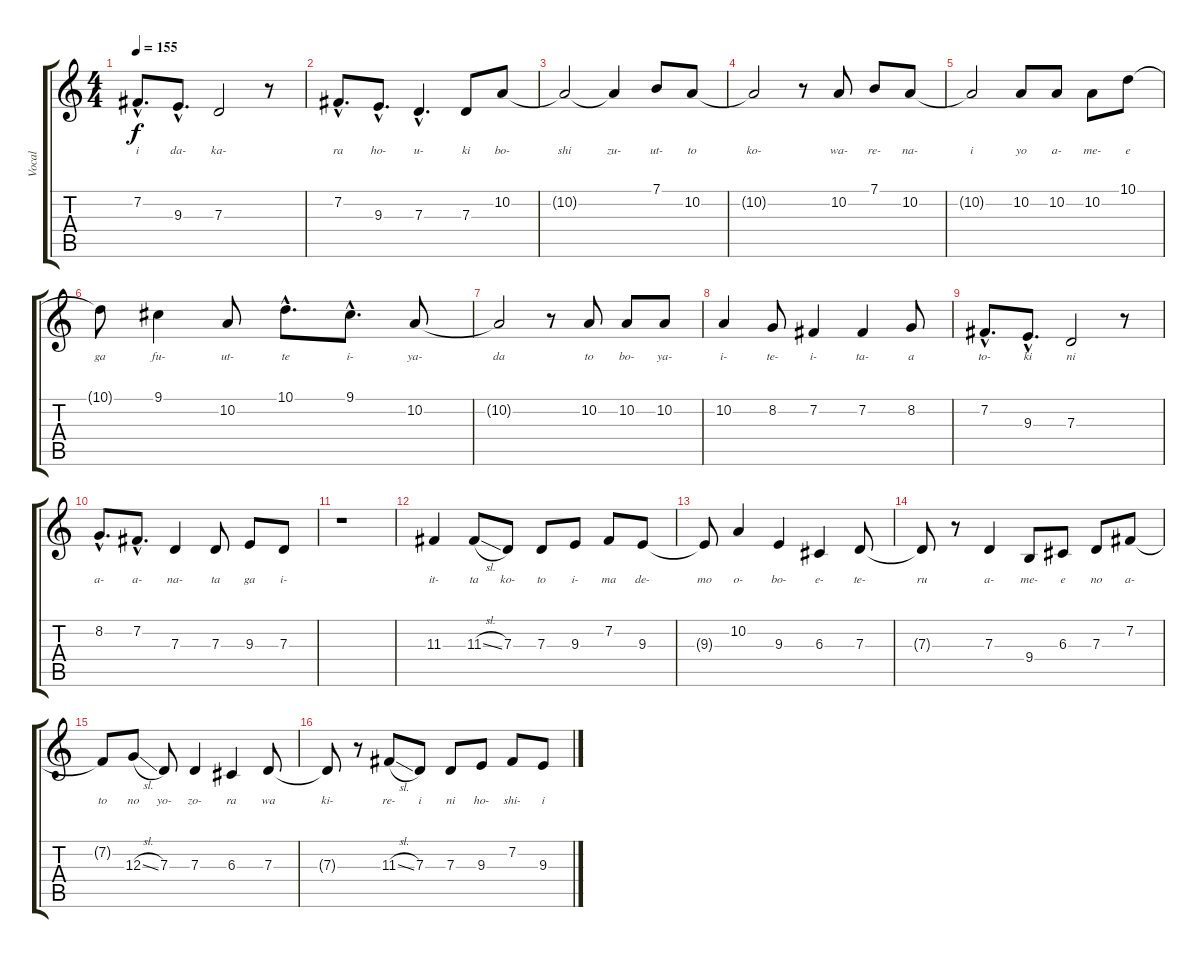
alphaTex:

\track ("Vocal" "Vocal") {instrument flute}
\staff {score tabs}
\tuning (E4 B3 G3 D3 A2 E2) {hide}
\ts (4 4)
\tempo 155
\clef g2
\ks c
7.2{hac}.8{d lyrics (0 "i") lyrics (1 "") lyrics (2 "") lyrics (3 "") lyrics (4 "") dy f} 9.3{hac}.8{d lyrics (0 "da-") lyrics (1 "") lyrics (2 "") lyrics (3 "") lyrics (4 "")} 7.3.2{lyrics (0 "ka-") lyrics (1 "") lyrics (2 "") lyrics (3 "") lyrics (4 "")} r.8 |
7.2{hac}.8{d lyrics (0 "ra") lyrics (1 "") lyrics (2 "") lyrics (3 "") lyrics (4 "")} 9.3{hac}.8{d lyrics (0 "ho-") lyrics (1 "") lyrics (2 "") lyrics (3 "") lyrics (4 "")} 7.3{hac}.4{d lyrics (0 "u-") lyrics (1 "") lyrics (2 "") lyrics (3 "") lyrics (4 "")} 7.3.8{lyrics (0 "ki") lyrics (1 "") lyrics (2 "") lyrics (3 "") lyrics (4 "")} 10.2.8{lyrics (0 "bo-") lyrics (1 "") lyrics (2 "") lyrics (3 "") lyrics (4 "")} |
10.2{t}.2{lyrics (0 "shi") lyrics (1 "") lyrics (2 "") lyrics (3 "") lyrics (4 "")} 10.2{t}.4{lyrics (0 "zu-") lyrics (1 "") lyrics (2 "") lyrics (3 "") lyrics (4 "")} 7.1.8{lyrics (0 "ut-") lyrics (1 "") lyrics (2 "") lyrics (3 "") lyrics (4 "")} 10.2.8{lyrics (0 "to") lyrics (1 "") lyrics (2 "") lyrics (3 "") lyrics (4 "")} |
10.2{t}.2{lyrics (0 "ko-") lyrics (1 "") lyrics (2 "") lyrics (3 "") lyrics (4 "")} r.8 10.2.8{lyrics (0 "wa-") lyrics (1 "") lyrics (2 "") lyrics (3 "") lyrics (4 "")} 7.1.8{lyrics (0 "re-") lyrics (1 "") lyrics (2 "") lyrics (3 "") lyrics (4 "")} 10.2.8{lyrics (0 "na-") lyrics (1 "") lyrics (2 "") lyrics (3 "") lyrics (4 "")} |
10.2{t}.2{lyrics (0 "i") lyrics (1 "") lyrics (2 "") lyrics (3 "") lyrics (4 "")} 10.2.8{lyrics (0 "yo") lyrics (1 "") lyrics (2 "") lyrics (3 "") lyrics (4 "")} 10.2.8{lyrics (0 "a-") lyrics (1 "") lyrics (2 "") lyrics (3 "") lyrics (4 "")} 10.2.8{lyrics (0 "me-") lyrics (1 "") lyrics (2 "") lyrics (3 "") lyrics (4 "")} 10.1.8{lyrics (0 "e") lyrics (1 "") lyrics (2 "") lyrics (3 "") lyrics (4 "")} |
10.1{t}.8{lyrics (0 "ga") lyrics (1 "") lyrics (2 "") lyrics (3 "") lyrics (4 "")} 9.1.4{lyrics (0 "fu-") lyrics (1 "") lyrics (2 "") lyrics (3 "") lyrics (4 "")} 10.2.8{lyrics (0 "ut-") lyrics (1 "") lyrics (2 "") lyrics (3 "") lyrics (4 "")} 10.1{hac}.8{d lyrics (0 "te") lyrics (1 "") lyrics (2 "") lyrics (3 "") lyrics (4 "")} 9.1{hac}.8{d lyrics (0 "i-") lyrics (1 "") lyrics (2 "") lyrics (3 "") lyrics (4 "")} 10.2.8{lyrics (0 "ya-") lyrics (1 "") lyrics (2 "") lyrics (3 "") lyrics (4 "")} |
10.2{t}.2{lyrics (0 "da") lyrics (1 "") lyrics (2 "") lyrics (3 "") lyrics (4 "")} r.8 10.2.8{lyrics (0 "to") lyrics (1 "") lyrics (2 "") lyrics (3 "") lyrics (4 "")} 10.2.8{lyrics (0 "bo-") lyrics (1 "") lyrics (2 "") lyrics (3 "") lyrics (4 "")} 10.2.8{lyrics (0 "ya-") lyrics (1 "") lyrics (2 "") lyrics (3 "") lyrics (4 "")} |
10.2.4{lyrics (0 "i-") lyrics (1 "") lyrics (2 "") lyrics (3 "") lyrics (4 "")} 8.2.8{lyrics (0 "te-") lyrics (1 "") lyrics (2 "") lyrics (3 "") lyrics (4 "")} 7.2.4{lyrics (0 "i-") lyrics (1 "") lyrics (2 "") lyrics (3 "") lyrics (4 "")} 7.2.4{lyrics (0 "ta-") lyrics (1 "") lyrics (2 "") lyrics (3 "") lyrics (4 "")} 8.2.8{lyrics (0 "a") lyrics (1 "") lyrics (2 "") lyrics (3 "") lyrics (4 "")} |
7.2{hac}.8{d lyrics (0 "to-") lyrics (1 "") lyrics (2 "") lyrics (3 "") lyrics (4 "")} 9.3{hac}.8{d lyrics (0 "ki") lyrics (1 "") lyrics (2 "") lyrics (3 "") lyrics (4 "")} 7.3.2{lyrics (0 "ni") lyrics (1 "") lyrics (2 "") lyrics (3 "") lyrics (4 "")} r.8 |
8.2{hac}.8{d lyrics (0 "a-") lyrics (1 "") lyrics (2 "") lyrics (3 "") lyrics (4 "")} 7.2{hac}.8{d lyrics (0 "a-") lyrics (1 "") lyrics (2 "") lyrics (3 "") lyrics (4 "")} 7.3.4{lyrics (0 "na-") lyrics (1 "") lyrics (2 "") lyrics (3 "") lyrics (4 "")} 7.3.8{lyrics (0 "ta") lyrics (1 "") lyrics (2 "") lyrics (3 "") lyrics (4 "")} 9.3.8{lyrics (0 "ga") lyrics (1 "") lyrics (2 "") lyrics (3 "") lyrics (4 "")} 7.3.8{lyrics (0 "i-") lyrics (1 "") lyrics (2 "") lyrics (3 "") lyrics (4 "")} |
r.1 |
11.3.4{lyrics (0 "it-") lyrics (1 "") lyrics (2 "") lyrics (3 "") lyrics (4 "")} 11.3{sl}.8{lyrics (0 "ta") lyrics (1 "") lyrics (2 "") lyrics (3 "") lyrics (4 "")} 7.3.8{lyrics (0 "ko-") lyrics (1 "") lyrics (2 "") lyrics (3 "") lyrics (4 "")} 7.3.8{lyrics (0 "to") lyrics (1 "") lyrics (2 "") lyrics (3 "") lyrics (4 "")} 9.3.8{lyrics (0 "i-") lyrics (1 "") lyrics (2 "") lyrics (3 "") lyrics (4 "")} 7.2.8{lyrics (0 "ma") lyrics (1 "") lyrics (2 "") lyrics (3 "") lyrics (4 "")} 9.3.8{lyrics (0 "de-") lyrics (1 "") lyrics (2 "") lyrics (3 "") lyrics (4 "")} |
9.3{t}.8{lyrics (0 "mo") lyrics (1 "") lyrics (2 "") lyrics (3 "") lyrics (4 "")} 10.2.4{lyrics (0 "o-") lyrics (1 "") lyrics (2 "") lyrics (3 "") lyrics (4 "")} 9.3.4{lyrics (0 "bo-") lyrics (1 "") lyrics (2 "") lyrics (3 "") lyrics (4 "")} 6.3.4{lyrics (0 "e-") lyrics (1 "") lyrics (2 "") lyrics (3 "") lyrics (4 "")} 7.3.8{lyrics (0 "te-") lyrics (1 "") lyrics (2 "") lyrics (3 "") lyrics (4 "")} |
7.3{t}.8{lyrics (0 "ru") lyrics (1 "") lyrics (2 "") lyrics (3 "") lyrics (4 "")} r.8 7.3.4{lyrics (0 "a-") lyrics (1 "") lyrics (2 "") lyrics (3 "") lyrics (4 "")} 9.4.8{lyrics (0 "me-") lyrics (1 "") lyrics (2 "") lyrics (3 "") lyrics (4 "")} 6.3.8{lyrics (0 "e") lyrics (1 "") lyrics (2 "") lyrics (3 "") lyrics (4 "")} 7.3.8{lyrics (0 "no") lyrics (1 "") lyrics (2 "") lyrics (3 "") lyrics (4 "")} 7.2.8{lyrics (0 "a-") lyrics (1 "") lyrics (2 "") lyrics (3 "") lyrics (4 "")} |
7.2{t}.8{lyrics (0 "to") lyrics (1 "") lyrics (2 "") lyrics (3 "") lyrics (4 "")} 12.3{sl}.8{lyrics (0 "no") lyrics (1 "") lyrics (2 "") lyrics (3 "") lyrics (4 "")} 7.3.8{lyrics (0 "yo-") lyrics (1 "") lyrics (2 "") lyrics (3 "") lyrics (4 "")} 7.3.4{lyrics (0 "zo-") lyrics (1 "") lyrics (2 "") lyrics (3 "") lyrics (4 "")} 6.3.4{lyrics (0 "ra") lyrics (1 "") lyrics (2 "") lyrics (3 "") lyrics (4 "")} 7.3.8{lyrics (0 "wa") lyrics (1 "") lyrics (2 "") lyrics (3 "") lyrics (4 "")} |
7.3{t}.8{lyrics (0 "ki-") lyrics (1 "") lyrics (2 "") lyrics (3 "") lyrics (4 "")} r.8 11.3{sl}.8{lyrics (0 "re-") lyrics (1 "") lyrics (2 "") lyrics (3 "") lyrics (4 "")} 7.3.8{lyrics (0 "i") lyrics (1 "") lyrics (2 "") lyrics (3 "") lyrics (4 "")} 7.3.8{lyrics (0 "ni") lyrics (1 "") lyrics (2 "") lyrics (3 "") lyrics (4 "")} 9.3.8{lyrics (0 "ho-") lyrics (1 "") lyrics (2 "") lyrics (3 "") lyrics (4 "")} 7.2.8{lyrics (0 "shi-") lyrics (1 "") lyrics (2 "") lyrics (3 "") lyrics (4 "")} 9.3.8{lyrics (0 "i") lyrics (1 "") lyrics (2 "") lyrics (3 "") lyrics (4 "")}
